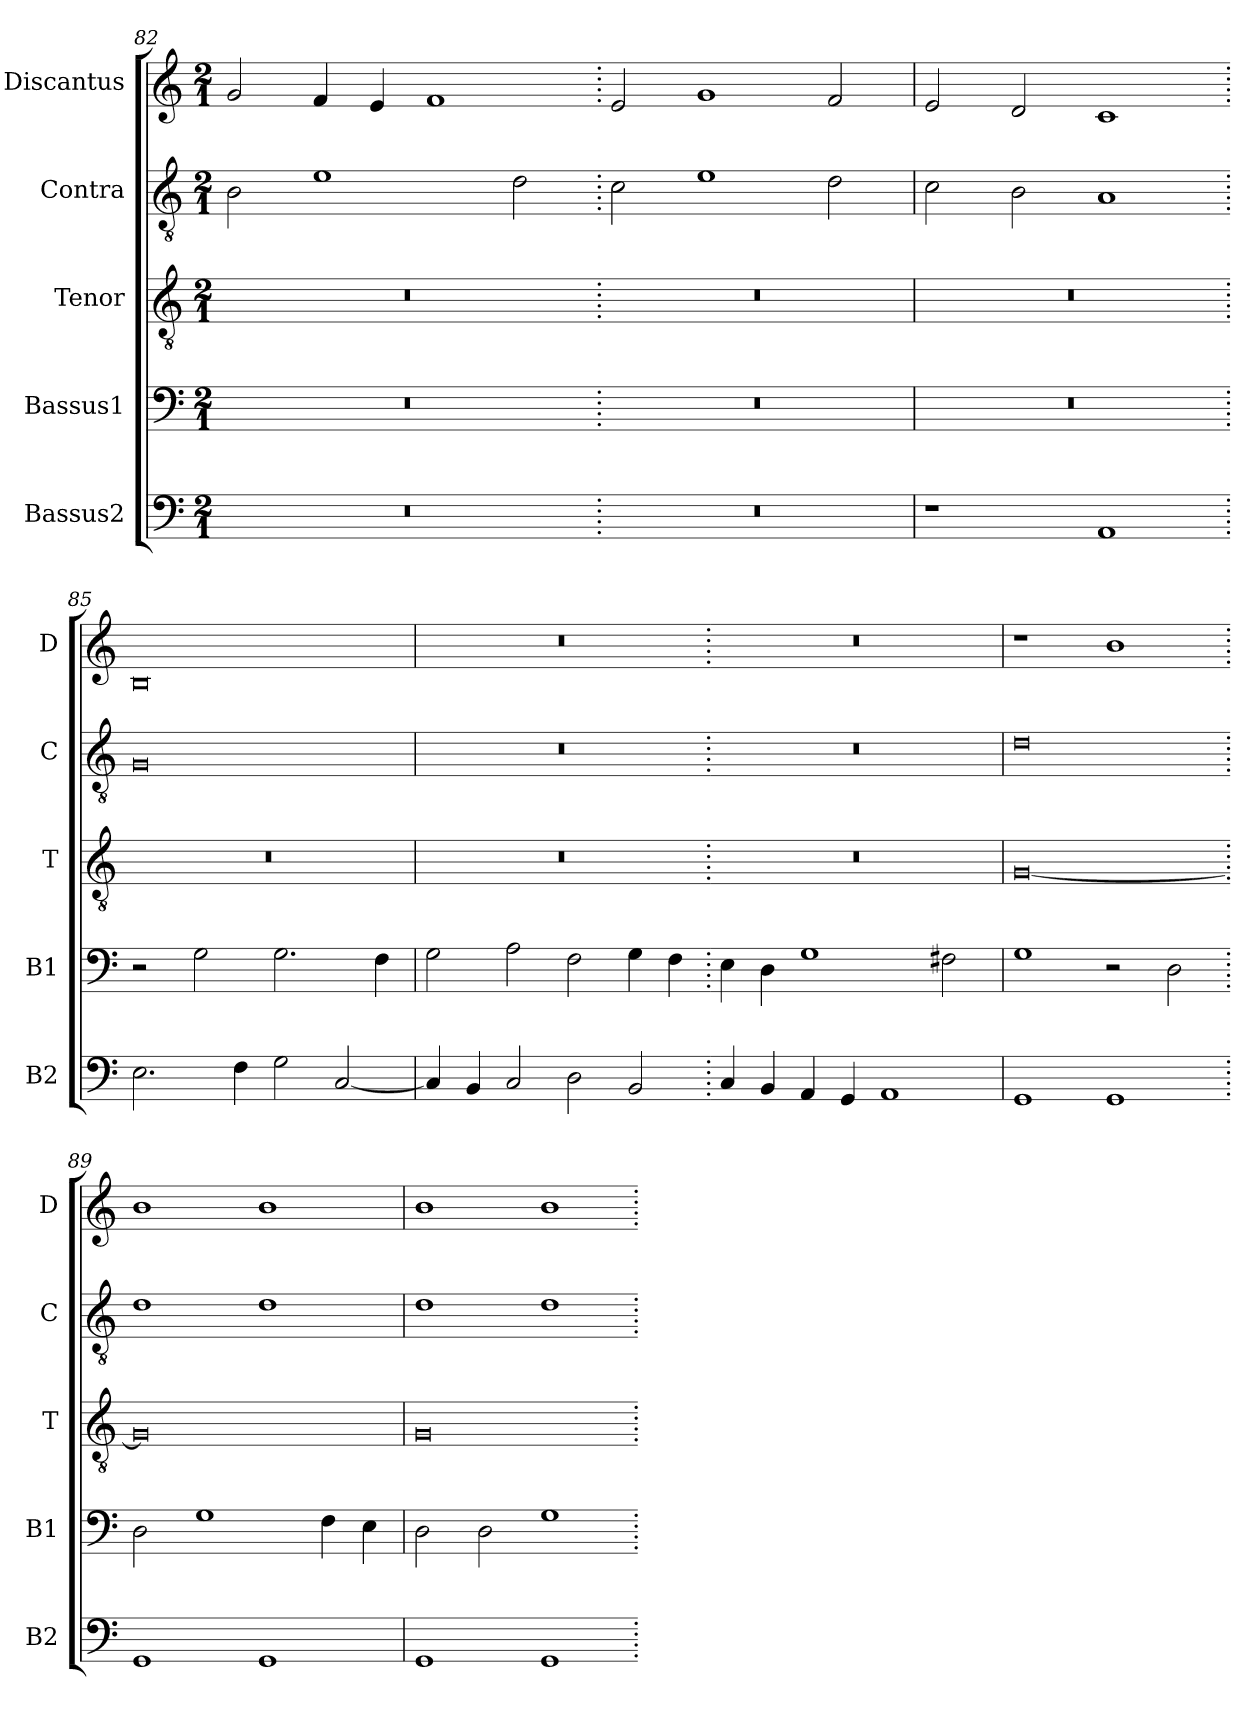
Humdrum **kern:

**kern	**kern	**kern	**kern	**kern
*part5	*part4	*part3	*part2	*part1
*staff5	*staff4	*staff3	*staff2	*staff1
*I"Bassus2	*I"Bassus1	*I"Tenor	*I"Contra	*I"Discantus
*I'B2	*I'B1	*I'T	*I'C	*I'D
*clefF4	*clefF4	*clefGv2	*clefGv2	*clefG2
*k[]	*k[]	*k[]	*k[]	*k[]
*M2/1	*M2/1	*M2/1	*M2/1	*M2/1
=82	=82	=82	=82	=82
0r	0r	0r	2B\	2g/
.	.	.	1e	4f/
.	.	.	.	4e/
.	.	.	.	1f
.	.	.	2d\	.
=83.	=83.	=83.	=83.	=83.
0r	0r	0r	2c\	2e/
.	.	.	1e	1g
.	.	.	2d\	2f/
=84	=84	=84	=84	=84
1r	0r	0r	2c\	2e/
.	.	.	2B\	2d/
1AA	.	.	1A	1c
=85.	=85.	=85.	=85.	=85.
2.E\	2r	0r	0G	0B
.	2G\	.	.	.
4F\	.	.	.	.
2G\	2.G\	.	.	.
[2C/	.	.	.	.
.	4F\	.	.	.
=86	=86	=86	=86	=86
4C/]	2G\	0r	0r	0r
4BB/	.	.	.	.
2C/	2A\	.	.	.
2D\	2F\	.	.	.
2BB/	4G\	.	.	.
.	4F\	.	.	.
=87.	=87.	=87.	=87.	=87.
4C/	4E\	0r	0r	0r
4BB/	4D\	.	.	.
4AA/	1G	.	.	.
4GG/	.	.	.	.
1AA	.	.	.	.
.	2F#X\	.	.	.
=88	=88	=88	=88	=88
1GG	1G	[0G	0d	1r
1GG	2r	.	.	1b
.	2D\	.	.	.
=89.	=89.	=89.	=89.	=89.
1GG	2D\	0G]	1d	1b
.	1G	.	.	.
1GG	.	.	1d	1b
.	4F\	.	.	.
.	4E\	.	.	.
=90	=90	=90	=90	=90
1GG	2D\	0G	1d	1b
.	2D\	.	.	.
1GG	1G	.	1d	1b
=.	=.	=.	=.	=.
*-	*-	*-	*-	*-
